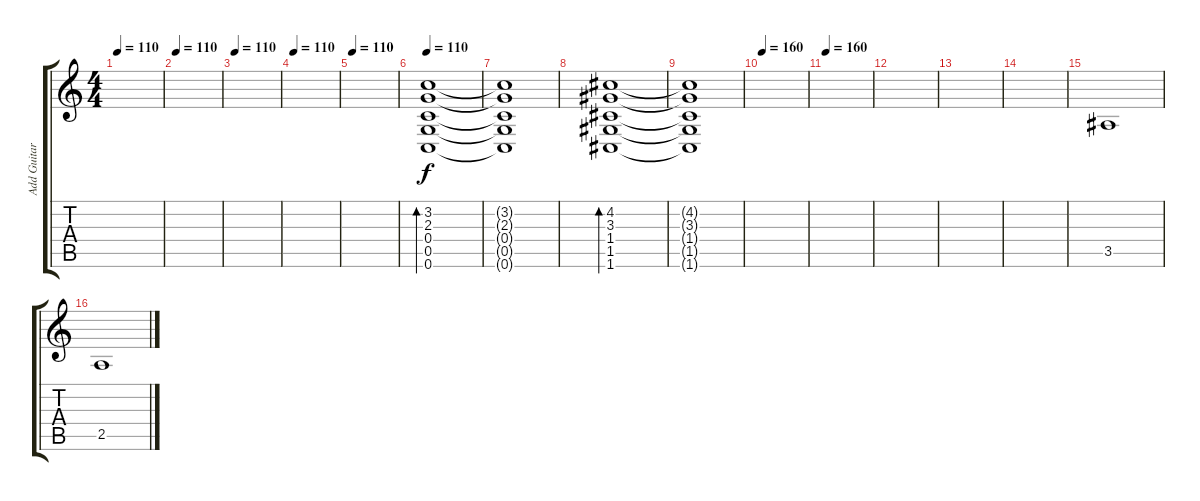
\track ("Add Guitar" "Add Guitar") {instrument overdrivenguitar}
\staff {score tabs}
\tuning (D4 A3 F3 C3 G2 C2) {hide}
\ts (4 4)
\tempo 110
\clef g2
\ks c
|
\tempo 110
|
\tempo 110
|
\tempo 110
|
\tempo 110
|
\tempo 110
(3.2 2.3 0.4 0.5 0.6).1{bd 480 instrument acousticguitarsteel} |
(3.2{t} 2.3{t} 0.4{t} 0.5{t} 0.6{t}).1 |
(4.2 3.3 1.4 1.5 1.6).1{bd 480 instrument acousticguitarsteel} |
(4.2{t} 3.3{t} 1.4{t} 1.5{t} 1.6{t}).1 |
\tempo 160
|
\tempo 160
|
|
|
|
3.5.1{volume 12 instrument cello} |
2.5.1
